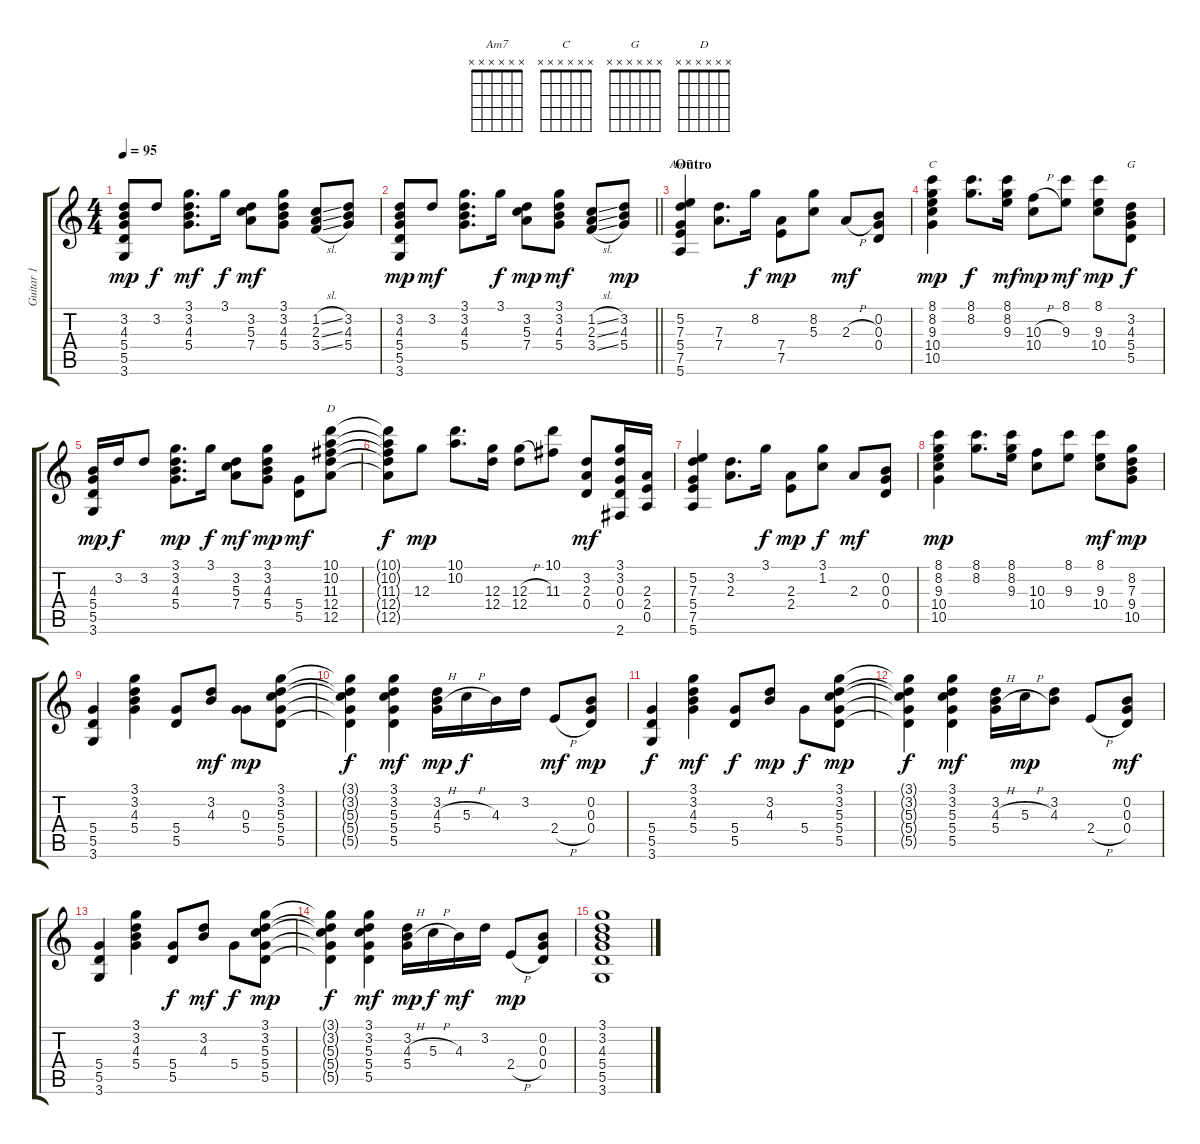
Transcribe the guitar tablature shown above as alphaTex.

\track ("Guitar 1" "Guitar 1") {instrument electricguitarclean}
\staff {score tabs}
\tuning (E4 B3 G3 D3 A2 E2) {hide}
\chord ("Am7" x x x x x x)
\chord ("C" x x x x x x)
\chord ("G" x x x x x x)
\chord ("D" x x x x x x)
\ts (4 4)
\tempo 95
\clef g2
\ks c
(3.2 4.3 5.4 5.5 3.6).8{dy mp} 3.2.8{dy f} (3.1 3.2 4.3 5.4).8{d dy mf} 3.1.16{dy f} (3.2 5.3 7.4).8{dy mf} (3.1 3.2 4.3 5.4).8 (1.2{sl} 2.3{sl} 3.4{sl}).8 (3.2 4.3 5.4).8 |
\barLineRight lightlight
(3.2 4.3 5.4 5.5 3.6).8{dy mp} 3.2.8{dy mf} (3.1 3.2 4.3 5.4).8{d} 3.1.16{dy f} (3.2 5.3 7.4).8{dy mp} (3.1 3.2 4.3 5.4).8{dy mf} (1.2{sl} 2.3{sl} 3.4{sl}).8 (3.2 4.3 5.4).8{dy mp} |
\section ("" "Outro")
(5.2 7.3 5.4 7.5 5.6).4{ch "Am7"} (7.3 7.4).8{d} 8.2.16{dy f} (7.4 7.5).8{dy mp} (8.2 5.3).8 2.3{h}.8{dy mf} (0.2 0.3 0.4).8 |
(8.1 8.2 9.3 10.4 10.5).4{ch "C" dy mp} (8.1 8.2).8{d dy f} (8.1 8.2 9.3).16{dy mf} (10.3{h} 10.4).8{dy mp} (8.1 9.3).8{dy mf} (8.1 9.3 10.4).8{dy mp} (3.2 4.3 5.4 5.5).8{ch "G" dy f} |
(4.3 5.4 5.5 3.6).16{dy mp} 3.2.16{dy f} 3.2.8 (3.1 3.2 4.3 5.4).8{d dy mp} 3.1.16{dy f} (3.2 5.3 7.4).8{dy mf} (3.1 3.2 4.3 5.4).8{dy mp} (5.4 5.5).8{dy mf} (10.1 10.2 11.3 12.4 12.5).8{ch "D"} |
(10.1{t} 10.2{t} 11.3{t} 12.4{t} 12.5{t}).8{dy f} 12.3.8{dy mp} (10.1 10.2).8{d} (12.3 12.4).16 (12.3{h} 12.4).8 (10.1 11.3).8 (3.2 2.3 0.4).8{dy mf} (3.1 3.2 0.3 0.4 2.6).16 (2.3 2.4 0.5).16 |
(5.2 7.3 5.4 7.5 5.6).4 (3.2 2.3).8{d} 3.1.16{dy f} (2.3 2.4).8{dy mp} (3.1 1.2).8{dy f} 2.3.8{dy mf} (0.2 0.3 0.4).8 |
(8.1 8.2 9.3 10.4 10.5).4{dy mp} (8.1 8.2).8{d} (8.1 8.2 9.3).16 (10.3 10.4).8 (8.1 9.3).8 (8.1 9.3 10.4).8{dy mf} (8.2 7.3 9.4 10.5).8{dy mp} |
(5.4 5.5 3.6).4 (3.1 3.2 4.3 5.4).4 (5.4 5.5).8 (3.2 4.3).8{dy mf} (0.3 5.4).8{dy mp} (3.1 3.2 5.3 5.4 5.5).8 |
(3.1{t} 3.2{t} 5.3{t} 5.4{t} 5.5{t}).4{dy f} (3.1 3.2 5.3 5.4 5.5).4{dy mf} (3.2 4.3{h} 5.4).16{dy mp} 5.3{h}.16{dy f} 4.3.16 3.2.16 2.4{h}.8{dy mf} (0.2 0.3 0.4).8{dy mp} |
(5.4 5.5 3.6).4{dy f} (3.1 3.2 4.3 5.4).4{dy mf} (5.4 5.5).8{dy f} (3.2 4.3).8{dy mp} 5.4.8{dy f} (3.1 3.2 5.3 5.4 5.5).8{dy mp} |
(3.1{t} 3.2{t} 5.3{t} 5.4{t} 5.5{t}).4{dy f} (3.1 3.2 5.3 5.4 5.5).4{dy mf} (3.2 4.3{h} 5.4).16 5.3{h}.16{dy mp} (3.2 4.3).8 2.4{h}.8 (0.2 0.3 0.4).8{dy mf} |
(5.4 5.5 3.6).4 (3.1 3.2 4.3 5.4).4 (5.4 5.5).8{dy f} (3.2 4.3).8{dy mf} 5.4.8{dy f} (3.1 3.2 5.3 5.4 5.5).8{dy mp} |
(3.1{t} 3.2{t} 5.3{t} 5.4{t} 5.5{t}).4{dy f} (3.1 3.2 5.3 5.4 5.5).4{dy mf} (3.2 4.3{h} 5.4).16{dy mp} 5.3{h}.16{dy f} 4.3.16{dy mf} 3.2.16 2.4{h}.8{dy mp} (0.2 0.3 0.4).8 |
(3.1 3.2 4.3 5.4 5.5 3.6).1
